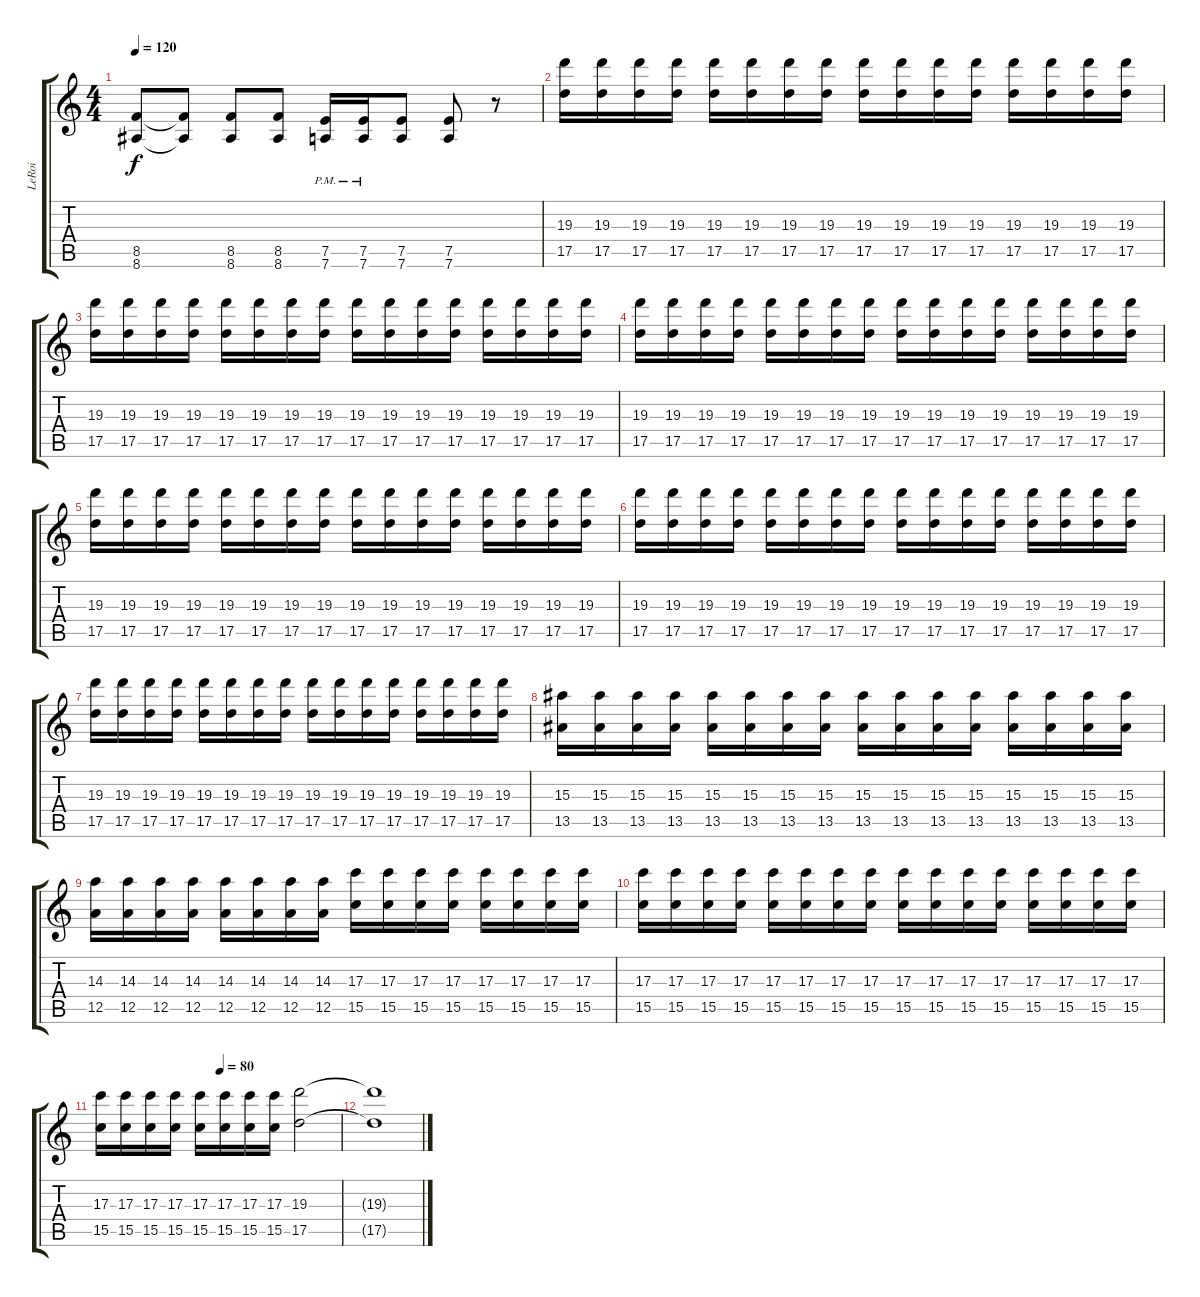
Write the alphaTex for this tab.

\track ("LeRoi" "LeRoi") {instrument distortionguitar}
\staff {score tabs}
\tuning (E4 B3 G3 D3 A2 D2) {hide}
\ts (4 4)
\tempo 120
\clef g2
\ks c
(8.5 8.6).8{dy f} (8.5{t} 8.6{t}).8 (8.5 8.6).8 (8.5 8.6).8 (7.5{pm} 7.6{pm}).16 (7.5{pm} 7.6{pm}).16 (7.5 7.6).8 (7.5 7.6).8 r.8 |
(19.3 17.5).16{volume 13} (19.3 17.5).16 (19.3 17.5).16 (19.3 17.5).16 (19.3 17.5).16 (19.3 17.5).16 (19.3 17.5).16 (19.3 17.5).16 (19.3 17.5).16 (19.3 17.5).16 (19.3 17.5).16 (19.3 17.5).16 (19.3 17.5).16 (19.3 17.5).16 (19.3 17.5).16 (19.3 17.5).16 |
(19.3 17.5).16 (19.3 17.5).16 (19.3 17.5).16 (19.3 17.5).16 (19.3 17.5).16 (19.3 17.5).16 (19.3 17.5).16 (19.3 17.5).16 (19.3 17.5).16 (19.3 17.5).16 (19.3 17.5).16 (19.3 17.5).16 (19.3 17.5).16 (19.3 17.5).16 (19.3 17.5).16 (19.3 17.5).16 |
(19.3 17.5).16 (19.3 17.5).16 (19.3 17.5).16 (19.3 17.5).16 (19.3 17.5).16 (19.3 17.5).16 (19.3 17.5).16 (19.3 17.5).16 (19.3 17.5).16 (19.3 17.5).16 (19.3 17.5).16 (19.3 17.5).16 (19.3 17.5).16 (19.3 17.5).16 (19.3 17.5).16 (19.3 17.5).16 |
(19.3 17.5).16 (19.3 17.5).16 (19.3 17.5).16 (19.3 17.5).16 (19.3 17.5).16 (19.3 17.5).16 (19.3 17.5).16 (19.3 17.5).16 (19.3 17.5).16 (19.3 17.5).16 (19.3 17.5).16 (19.3 17.5).16 (19.3 17.5).16 (19.3 17.5).16 (19.3 17.5).16 (19.3 17.5).16 |
(19.3 17.5).16 (19.3 17.5).16 (19.3 17.5).16 (19.3 17.5).16 (19.3 17.5).16 (19.3 17.5).16 (19.3 17.5).16 (19.3 17.5).16 (19.3 17.5).16 (19.3 17.5).16 (19.3 17.5).16 (19.3 17.5).16 (19.3 17.5).16 (19.3 17.5).16 (19.3 17.5).16 (19.3 17.5).16 |
(19.3 17.5).16 (19.3 17.5).16 (19.3 17.5).16 (19.3 17.5).16 (19.3 17.5).16 (19.3 17.5).16 (19.3 17.5).16 (19.3 17.5).16 (19.3 17.5).16 (19.3 17.5).16 (19.3 17.5).16 (19.3 17.5).16 (19.3 17.5).16 (19.3 17.5).16 (19.3 17.5).16 (19.3 17.5).16 |
(15.3 13.5).16 (15.3 13.5).16 (15.3 13.5).16 (15.3 13.5).16 (15.3 13.5).16 (15.3 13.5).16 (15.3 13.5).16 (15.3 13.5).16 (15.3 13.5).16 (15.3 13.5).16 (15.3 13.5).16 (15.3 13.5).16 (15.3 13.5).16 (15.3 13.5).16 (15.3 13.5).16 (15.3 13.5).16 |
(14.3 12.5).16 (14.3 12.5).16 (14.3 12.5).16 (14.3 12.5).16 (14.3 12.5).16 (14.3 12.5).16 (14.3 12.5).16 (14.3 12.5).16 (17.3 15.5).16 (17.3 15.5).16 (17.3 15.5).16 (17.3 15.5).16 (17.3 15.5).16 (17.3 15.5).16 (17.3 15.5).16 (17.3 15.5).16 |
(17.3 15.5).16 (17.3 15.5).16 (17.3 15.5).16 (17.3 15.5).16 (17.3 15.5).16 (17.3 15.5).16 (17.3 15.5).16 (17.3 15.5).16 (17.3 15.5).16 (17.3 15.5).16 (17.3 15.5).16 (17.3 15.5).16 (17.3 15.5).16 (17.3 15.5).16 (17.3 15.5).16 (17.3 15.5).16 |
\tempo (80 0.5)
(17.3 15.5).16 (17.3 15.5).16 (17.3 15.5).16 (17.3 15.5).16 (17.3 15.5).16 (17.3 15.5).16 (17.3 15.5).16 (17.3 15.5).16 (19.3 17.5).2{volume 0} |
(19.3{t} 17.5{t}).1
